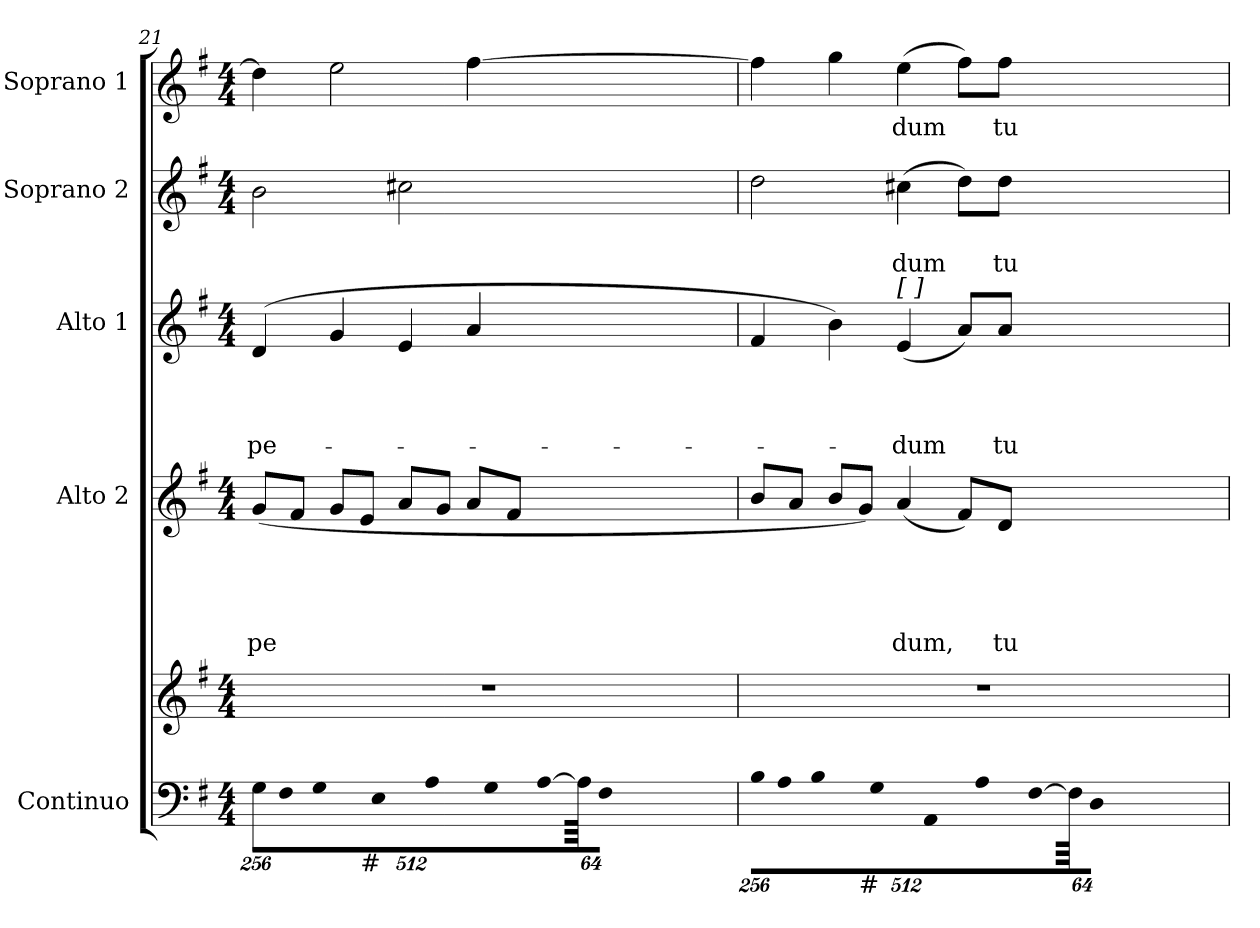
**kern	**kern	**kern	**text	**text	**text	**text	**text	**kern	**text	**text	**text	**text	**kern	**text	**text	**kern	**text
*part5	*part5	*part4	*part4	*part4	*part4	*part4	*part4	*part3	*part3	*part3	*part3	*part3	*part2	*part2	*part2	*part1	*part1
*staff6	*staff5	*staff4	*staff4	*staff4	*staff4	*staff4	*staff4	*staff3	*staff3	*staff3	*staff3	*staff3	*staff2	*staff2	*staff2	*staff1	*staff1
*I"Continuo	*	*I"Alto 2	*	*	*	*	*	*I"Alto 1	*	*	*	*	*I"Soprano 2	*	*	*I"Soprano 1	*
*	*	*I'A. 2	*	*	*	*	*	*I'A. 1	*	*	*	*	*I'S. 2	*	*	*I'S. 1	*
*clefF4	*clefG2	*clefG2	*	*	*	*	*	*clefG2	*	*	*	*	*clefG2	*	*	*clefG2	*
*k[f#]	*k[f#]	*k[f#]	*	*	*	*	*	*k[f#]	*	*	*	*	*k[f#]	*	*	*k[f#]	*
*G:	*G:	*G:	*	*	*	*	*	*G:	*	*	*	*	*G:	*	*	*G:	*
*M4/4	*M4/4	*M4/4	*	*	*	*	*	*M4/4	*	*	*	*	*M4/4	*	*	*M4/4	*
*Xbrackettup	*	*	*	*	*	*	*	*	*	*	*	*	*	*	*	*	*
=21	=21	=21	=21	=21	=21	=21	=21	=21	=21	=21	=21	=21	=21	=21	=21	=21	=21
!LO:N:vis=8	!	!	!	!	!	!	!LO:LY:b	!	!	!	!	!LO:LY:b	!	!	!	!	!
*^	*	*	*	*	*	*	*	*	*	*	*	*	*	*	*	*	*
2048%205G\L	4.ryy	1r	(>8g/L	.	.	.	.	pe	(4d/	.	.	.	pe-	2b\	.	.	4dd\]	.
!LO:N:vis=8	!	!	!	!	!	!	!	!	!	!	!	!	!	!	!	!	!	!
4096%409F#\J	.	.	.	.	.	.	.	.	.	.	.	.	.	.	.	.	.	.
.	.	.	8f#/J	.	.	.	.	.	.	.	.	.	.	.	.	.	.	.
!LO:N:vis=8	!	!	!	!	!	!	!	!	!	!	!	!	!	!	!	!	!	!
4096%273G\L	.	.	.	.	.	.	.	.	.	.	.	.	.	.	.	.	.	.
.	.	.	8g/L	.	.	.	.	.	4g/	.	.	.	.	.	.	.	2ee\	.
!LO:N:vis=8	!	!	!	!	!	!	!	!	!	!	!	!	!	!	!	!	!	!
4096%273E\J	.	.	.	.	.	.	.	.	.	.	.	.	.	.	.	.	.	.
!LO:N:vis=8	!	!	!	!	!	!	!	!	!	!	!	!	!	!	!	!	!	!
4096%273A\L	.	.	.	.	.	.	.	.	.	.	.	.	.	.	.	.	.	.
!	!LO:TX:b:t=#	!	!	!	!	!	!	!	!	!	!	!	!	!	!	!	!	!
.	2ryy	.	8e/J	.	.	.	.	.	.	.	.	.	.	.	.	.	.	.
!LO:N:vis=8	!	!	!	!	!	!	!	!	!	!	!	!	!	!	!	!	!	!
4096%273G\J	.	.	.	.	.	.	.	.	.	.	.	.	.	.	.	.	.	.
[4096%137A\	.	.	.	.	.	.	.	.	.	.	.	.	.	.	.	.	.	.
4096%45A\]	.	.	8a/L	.	.	.	.	.	4e/	.	.	.	.	2cc#X\	.	.	.	.
!LO:N:vis=8	!	!	!	!	!	!	!	!	!	!	!	!	!	!	!	!	!	!
4096%183F#\J	.	.	.	.	.	.	.	.	.	.	.	.	.	.	.	.	.	.
4ryy	.	.	.	.	.	.	.	.	.	.	.	.	.	.	.	.	.	.
.	.	.	8g/J	.	.	.	.	.	.	.	.	.	.	.	.	.	.	.
.	.	.	8a/L	.	.	.	.	.	4a/	.	.	.	.	.	.	.	[>4ff#\	.
8ryy	.	.	.	.	.	.	.	.	.	.	.	.	.	.	.	.	.	.
.	8ryy	.	8f#/J	.	.	.	.	.	.	.	.	.	.	.	.	.	.	.
16ryy	.	.	.	.	.	.	.	.	.	.	.	.	.	.	.	.	.	.
256..ryy	.	.	.	.	.	.	.	.	.	.	.	.	.	.	.	.	.	.
=22	=22	=22	=22	=22	=22	=22	=22	=22	=22	=22	=22	=22	=22	=22	=22	=22	=22	=22
!LO:N:vis=8	!	!	!	!	!	!	!	!	!	!	!	!	!	!	!	!	!	!
2048%205B\L	4.ryy	1r	8b/L	.	.	.	.	.	4f#/	.	.	.	.	2dd\	.	.	4ff#\]	.
!LO:N:vis=8	!	!	!	!	!	!	!	!	!	!	!	!	!	!	!	!	!	!
4096%409A\J	.	.	.	.	.	.	.	.	.	.	.	.	.	.	.	.	.	.
.	.	.	8a/J	.	.	.	.	.	.	.	.	.	.	.	.	.	.	.
!LO:N:vis=8	!	!	!	!	!	!	!	!	!	!	!	!	!	!	!	!	!	!
4096%273B\L	.	.	.	.	.	.	.	.	.	.	.	.	.	.	.	.	.	.
.	.	.	8b/L	.	.	.	.	.	4b\)	.	.	.	.	.	.	.	4gg\	.
!LO:N:vis=8	!	!	!	!	!	!	!	!	!	!	!	!	!	!	!	!	!	!
4096%273G\J	.	.	.	.	.	.	.	.	.	.	.	.	.	.	.	.	.	.
!LO:N:vis=8	!	!	!	!	!	!	!	!	!	!	!	!	!	!	!	!	!	!
4096%273AA\L	.	.	.	.	.	.	.	.	.	.	.	.	.	.	.	.	.	.
!	!LO:TX:b:t=#	!	!	!	!	!	!	!	!	!	!	!	!	!	!	!	!	!
.	2ryy	.	8g/J)	.	.	.	.	.	.	.	.	.	.	.	.	.	.	.
!LO:N:vis=8	!	!	!	!	!	!	!	!	!	!	!	!	!	!	!	!	!	!
4096%273A\J	.	.	.	.	.	.	.	.	.	.	.	.	.	.	.	.	.	.
[4096%137F#\	.	.	.	.	.	.	.	.	.	.	.	.	.	.	.	.	.	.
!	!	!	!	!	!	!	!	!	!LO:TX:a:t=[ ]	!	!	!	!	!	!	!	!	!
!	!	!	!	!	!	!	!	!LO:LY:b	!	!	!	!	!LO:LY:b	!	!	!LO:LY:b	!	!LO:LY:b
4096%45F#\]	.	.	(<4a/	.	.	.	.	dum,	(<4e/	.	.	.	-dum	(>4cc#X\	.	-dum	(>4ee\	-dum
!LO:N:vis=8	!	!	!	!	!	!	!	!	!	!	!	!	!	!	!	!	!	!
4096%183D\J	.	.	.	.	.	.	.	.	.	.	.	.	.	.	.	.	.	.
4ryy	.	.	.	.	.	.	.	.	.	.	.	.	.	.	.	.	.	.
.	.	.	8f#/L)	.	.	.	.	.	8a/L)	.	.	.	.	8dd\L)	.	.	8ff#\L)	.
8ryy	.	.	.	.	.	.	.	.	.	.	.	.	.	.	.	.	.	.
!	!	!	!	!	!	!	!	!LO:LY:b	!	!	!	!	!LO:LY:b	!	!	!LO:LY:b	!	!LO:LY:b
.	8ryy	.	8d/J	.	.	.	.	tu-	8a/J	.	.	.	tu-	8dd\J	.	tu-	8ff#\J	tu-
16ryy	.	.	.	.	.	.	.	.	.	.	.	.	.	.	.	.	.	.
256..ryy	.	.	.	.	.	.	.	.	.	.	.	.	.	.	.	.	.	.
*v	*v	*	*	*	*	*	*	*	*	*	*	*	*	*	*	*	*	*
=	=	=	=	=	=	=	=	=	=	=	=	=	=	=	=	=	=
*-	*-	*-	*-	*-	*-	*-	*-	*-	*-	*-	*-	*-	*-	*-	*-	*-	*-
